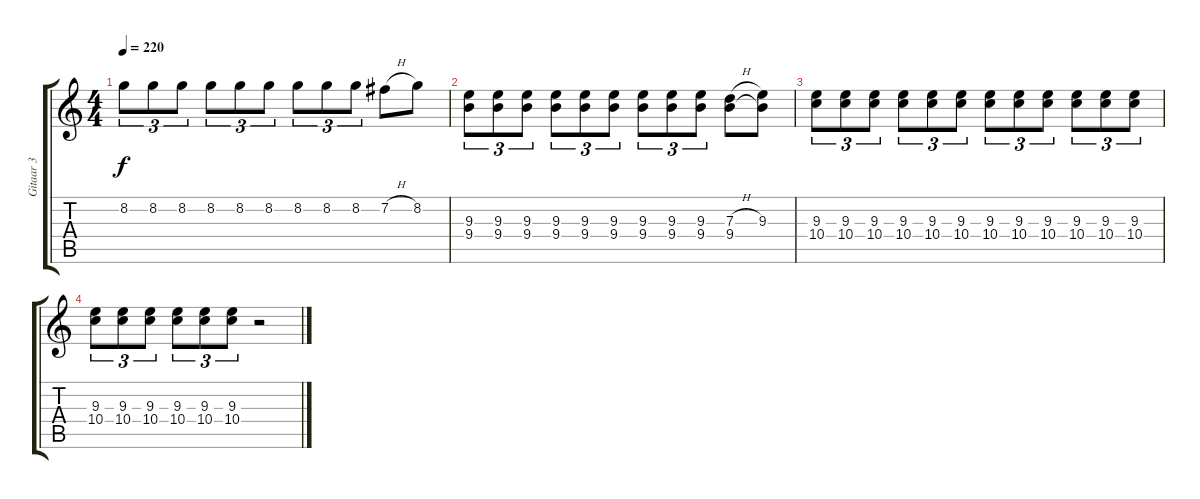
\track ("Gitaar 3" "Gitaar 3") {instrument overdrivenguitar}
\staff {score tabs}
\tuning (E4 B3 G3 D3 A2 E2) {hide}
\ts (4 4)
\tempo 220
\clef g2
\ks c
8.2.8{tu (3 2) dy f} 8.2.8{tu (3 2)} 8.2.8{tu (3 2)} 8.2.8{tu (3 2)} 8.2.8{tu (3 2)} 8.2.8{tu (3 2)} 8.2.8{tu (3 2)} 8.2.8{tu (3 2)} 8.2.8{tu (3 2)} 7.2{h}.8 8.2.8 |
(9.3 9.4).8{tu (3 2)} (9.3 9.4).8{tu (3 2)} (9.3 9.4).8{tu (3 2)} (9.3 9.4).8{tu (3 2)} (9.3 9.4).8{tu (3 2)} (9.3 9.4).8{tu (3 2)} (9.3 9.4).8{tu (3 2)} (9.3 9.4).8{tu (3 2)} (9.3 9.4).8{tu (3 2)} (7.3{h} 9.4).8 (9.3 9.4{t}).8 |
(9.3 10.4).8{tu (3 2)} (9.3 10.4).8{tu (3 2)} (9.3 10.4).8{tu (3 2)} (9.3 10.4).8{tu (3 2)} (9.3 10.4).8{tu (3 2)} (9.3 10.4).8{tu (3 2)} (9.3 10.4).8{tu (3 2)} (9.3 10.4).8{tu (3 2)} (9.3 10.4).8{tu (3 2)} (9.3 10.4).8{tu (3 2)} (9.3 10.4).8{tu (3 2)} (9.3 10.4).8{tu (3 2)} |
(9.3 10.4).8{tu (3 2)} (9.3 10.4).8{tu (3 2)} (9.3 10.4).8{tu (3 2)} (9.3 10.4).8{tu (3 2)} (9.3 10.4).8{tu (3 2)} (9.3 10.4).8{tu (3 2)} r.2
